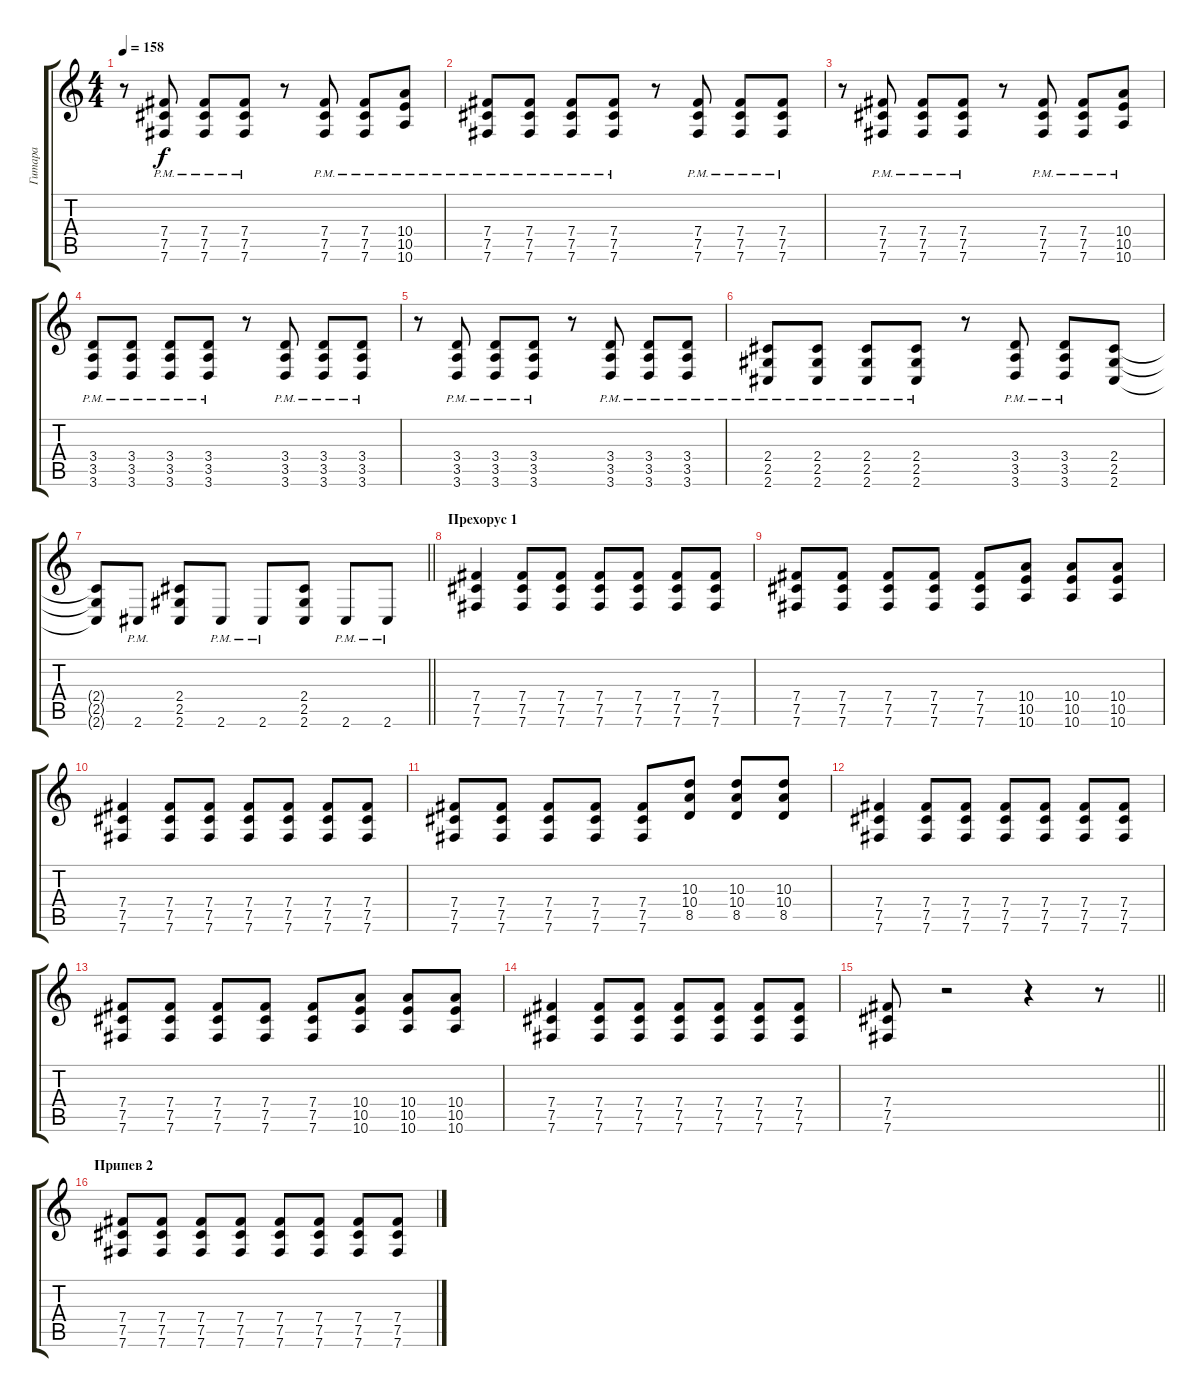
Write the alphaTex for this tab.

\track ("Гитара" "Гитара") {instrument distortionguitar}
\staff {score tabs}
\tuning (Db4 Ab3 E3 B2 Gb2 B1) {hide}
\ts (4 4)
\tempo 158
\clef g2
\ks c
r.8{dy f} (7.4{pm} 7.5{pm} 7.6{pm}).8 (7.4{pm} 7.5{pm} 7.6{pm}).8 (7.4{pm} 7.5{pm} 7.6{pm}).8 r.8 (7.4{pm} 7.5{pm} 7.6{pm}).8 (7.4{pm} 7.5{pm} 7.6{pm}).8 (10.4{pm} 10.5{pm} 10.6{pm}).8 |
(7.4{pm} 7.5{pm} 7.6{pm}).8 (7.4{pm} 7.5{pm} 7.6{pm}).8 (7.4{pm} 7.5{pm} 7.6{pm}).8 (7.4{pm} 7.5{pm} 7.6{pm}).8 r.8 (7.4{pm} 7.5{pm} 7.6{pm}).8 (7.4{pm} 7.5{pm} 7.6{pm}).8 (7.4{pm} 7.5{pm} 7.6{pm}).8 |
r.8 (7.4{pm} 7.5{pm} 7.6{pm}).8 (7.4{pm} 7.5{pm} 7.6{pm}).8 (7.4{pm} 7.5{pm} 7.6{pm}).8 r.8 (7.4{pm} 7.5{pm} 7.6{pm}).8 (7.4{pm} 7.5{pm} 7.6{pm}).8 (10.4{pm} 10.5{pm} 10.6{pm}).8 |
(3.4{pm} 3.5{pm} 3.6{pm}).8 (3.4{pm} 3.5{pm} 3.6{pm}).8 (3.4{pm} 3.5{pm} 3.6{pm}).8 (3.4{pm} 3.5{pm} 3.6{pm}).8 r.8 (3.4{pm} 3.5{pm} 3.6{pm}).8 (3.4{pm} 3.5{pm} 3.6{pm}).8 (3.4{pm} 3.5{pm} 3.6{pm}).8 |
r.8 (3.4{pm} 3.5{pm} 3.6{pm}).8 (3.4{pm} 3.5{pm} 3.6{pm}).8 (3.4{pm} 3.5{pm} 3.6{pm}).8 r.8 (3.4{pm} 3.5{pm} 3.6{pm}).8 (3.4{pm} 3.5{pm} 3.6{pm}).8 (3.4{pm} 3.5{pm} 3.6{pm}).8 |
(2.4{pm} 2.5{pm} 2.6{pm}).8 (2.4{pm} 2.5{pm} 2.6{pm}).8 (2.4{pm} 2.5{pm} 2.6{pm}).8 (2.4{pm} 2.5{pm} 2.6{pm}).8 r.8 (3.4{pm} 3.5{pm} 3.6{pm}).8 (3.4{pm} 3.5{pm} 3.6{pm}).8 (2.4 2.5 2.6).8 |
\barLineRight lightlight
(2.4{t} 2.5{t} 2.6{t}).8 2.6{pm}.8 (2.4 2.5 2.6).8 2.6{pm}.8 2.6{pm}.8 (2.4 2.5 2.6).8 2.6{pm}.8 2.6{pm}.8 |
\section ("" "Прехорус 1")
(7.4 7.5 7.6).4 (7.4 7.5 7.6).8 (7.4 7.5 7.6).8 (7.4 7.5 7.6).8 (7.4 7.5 7.6).8 (7.4 7.5 7.6).8 (7.4 7.5 7.6).8 |
(7.4 7.5 7.6).8 (7.4 7.5 7.6).8 (7.4 7.5 7.6).8 (7.4 7.5 7.6).8 (7.4 7.5 7.6).8 (10.4 10.5 10.6).8 (10.4 10.5 10.6).8 (10.4 10.5 10.6).8 |
(7.4 7.5 7.6).4 (7.4 7.5 7.6).8 (7.4 7.5 7.6).8 (7.4 7.5 7.6).8 (7.4 7.5 7.6).8 (7.4 7.5 7.6).8 (7.4 7.5 7.6).8 |
(7.4 7.5 7.6).8 (7.4 7.5 7.6).8 (7.4 7.5 7.6).8 (7.4 7.5 7.6).8 (7.4 7.5 7.6).8 (10.3 10.4 8.5).8 (10.3 10.4 8.5).8 (10.3 10.4 8.5).8 |
(7.4 7.5 7.6).4 (7.4 7.5 7.6).8 (7.4 7.5 7.6).8 (7.4 7.5 7.6).8 (7.4 7.5 7.6).8 (7.4 7.5 7.6).8 (7.4 7.5 7.6).8 |
(7.4 7.5 7.6).8 (7.4 7.5 7.6).8 (7.4 7.5 7.6).8 (7.4 7.5 7.6).8 (7.4 7.5 7.6).8 (10.4 10.5 10.6).8 (10.4 10.5 10.6).8 (10.4 10.5 10.6).8 |
(7.4 7.5 7.6).4 (7.4 7.5 7.6).8 (7.4 7.5 7.6).8 (7.4 7.5 7.6).8 (7.4 7.5 7.6).8 (7.4 7.5 7.6).8 (7.4 7.5 7.6).8 |
\barLineRight lightlight
(7.4 7.5 7.6).8 r.2 r.4 r.8 |
\section ("" "Припев 2")
(7.4 7.5 7.6).8 (7.4 7.5 7.6).8 (7.4 7.5 7.6).8 (7.4 7.5 7.6).8 (7.4 7.5 7.6).8 (7.4 7.5 7.6).8 (7.4 7.5 7.6).8 (7.4 7.5 7.6).8
